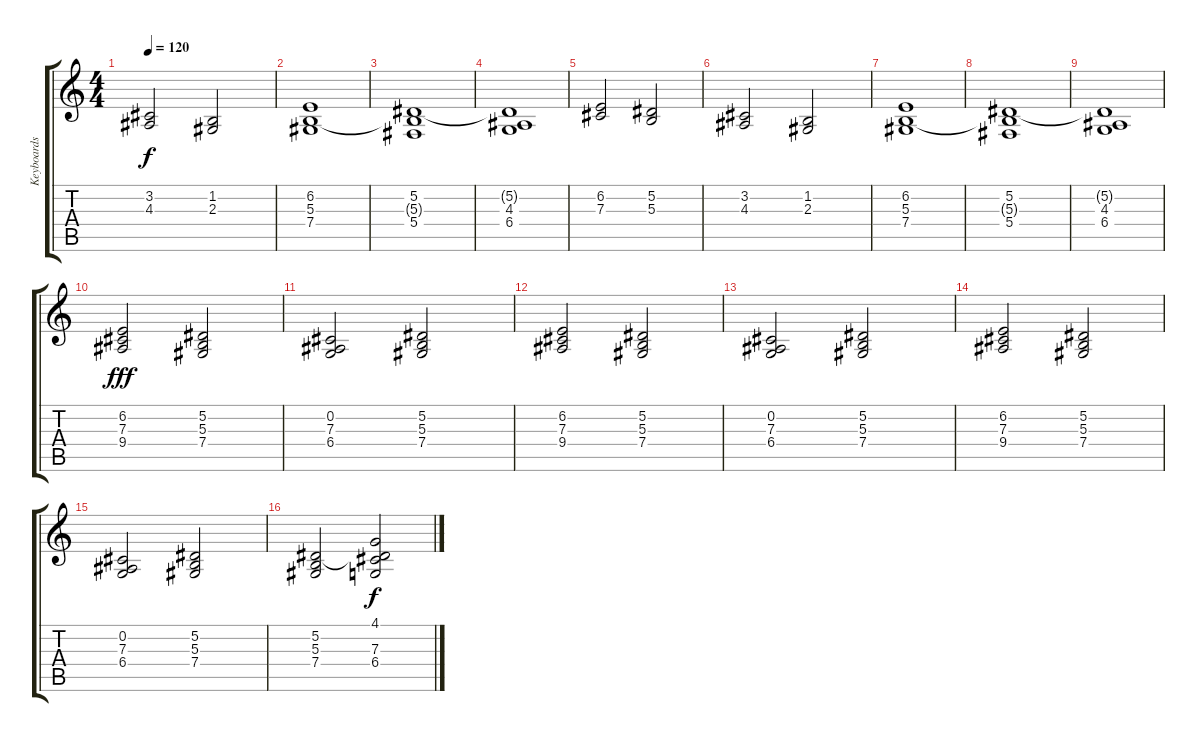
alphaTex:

\track ("Keyboards" "Keyboards") {instrument stringensemble1}
\staff {score tabs}
\tuning (Eb4 Bb3 Gb3 Db3 Ab2 Eb2) {hide}
\ts (4 4)
\tempo 120
\clef g2
\ks c
(3.2 4.3).2{dy f} (1.2 2.3).2 |
(6.2 5.3 7.4).1 |
(5.2 5.3{t} 5.4).1 |
(5.2{t} 4.3 6.4).1 |
(6.2 7.3).2 (5.2 5.3).2 |
(3.2 4.3).2 (1.2 2.3).2 |
(6.2 5.3 7.4).1 |
(5.2 5.3{t} 5.4).1 |
(5.2{t} 4.3 6.4).1 |
(6.2 7.3 9.4).2{dy fff} (5.2 5.3 7.4).2 |
(0.2 7.3 6.4).2 (5.2 5.3 7.4).2 |
(6.2 7.3 9.4).2 (5.2 5.3 7.4).2 |
(0.2 7.3 6.4).2 (5.2 5.3 7.4).2 |
(6.2 7.3 9.4).2 (5.2 5.3 7.4).2 |
(0.2 7.3 6.4).2 (5.2 5.3 7.4).2 |
(5.2 5.3 7.4).2 (4.1 5.2{t} 7.3 6.4).2{dy f}
